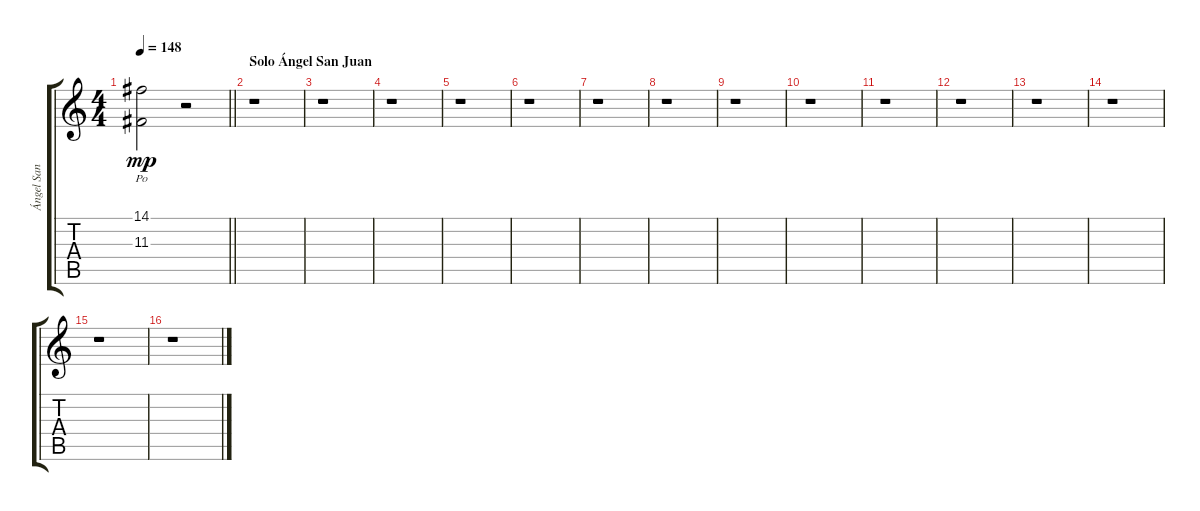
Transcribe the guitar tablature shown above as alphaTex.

\track ("Ángel San Juan (Voz)" "Ángel San ") {instrument lead2sawtooth}
\staff {score tabs}
\tuning (E4 B3 G3 D3 A2 E2) {hide}
\ts (4 4)
\tempo 148
\clef g2
\barLineRight lightlight
\ks c
(14.1{t} 11.3{t}).2{lyrics (0 "Po") lyrics (1 "") lyrics (2 "") lyrics (3 "") lyrics (4 "") dy mp} r.2 |
\section ("" "Solo Ángel San Juan")
r.1 |
r.1 |
r.1 |
r.1 |
r.1 |
r.1 |
r.1 |
r.1 |
r.1 |
r.1 |
r.1 |
r.1 |
r.1 |
r.1 |
r.1
